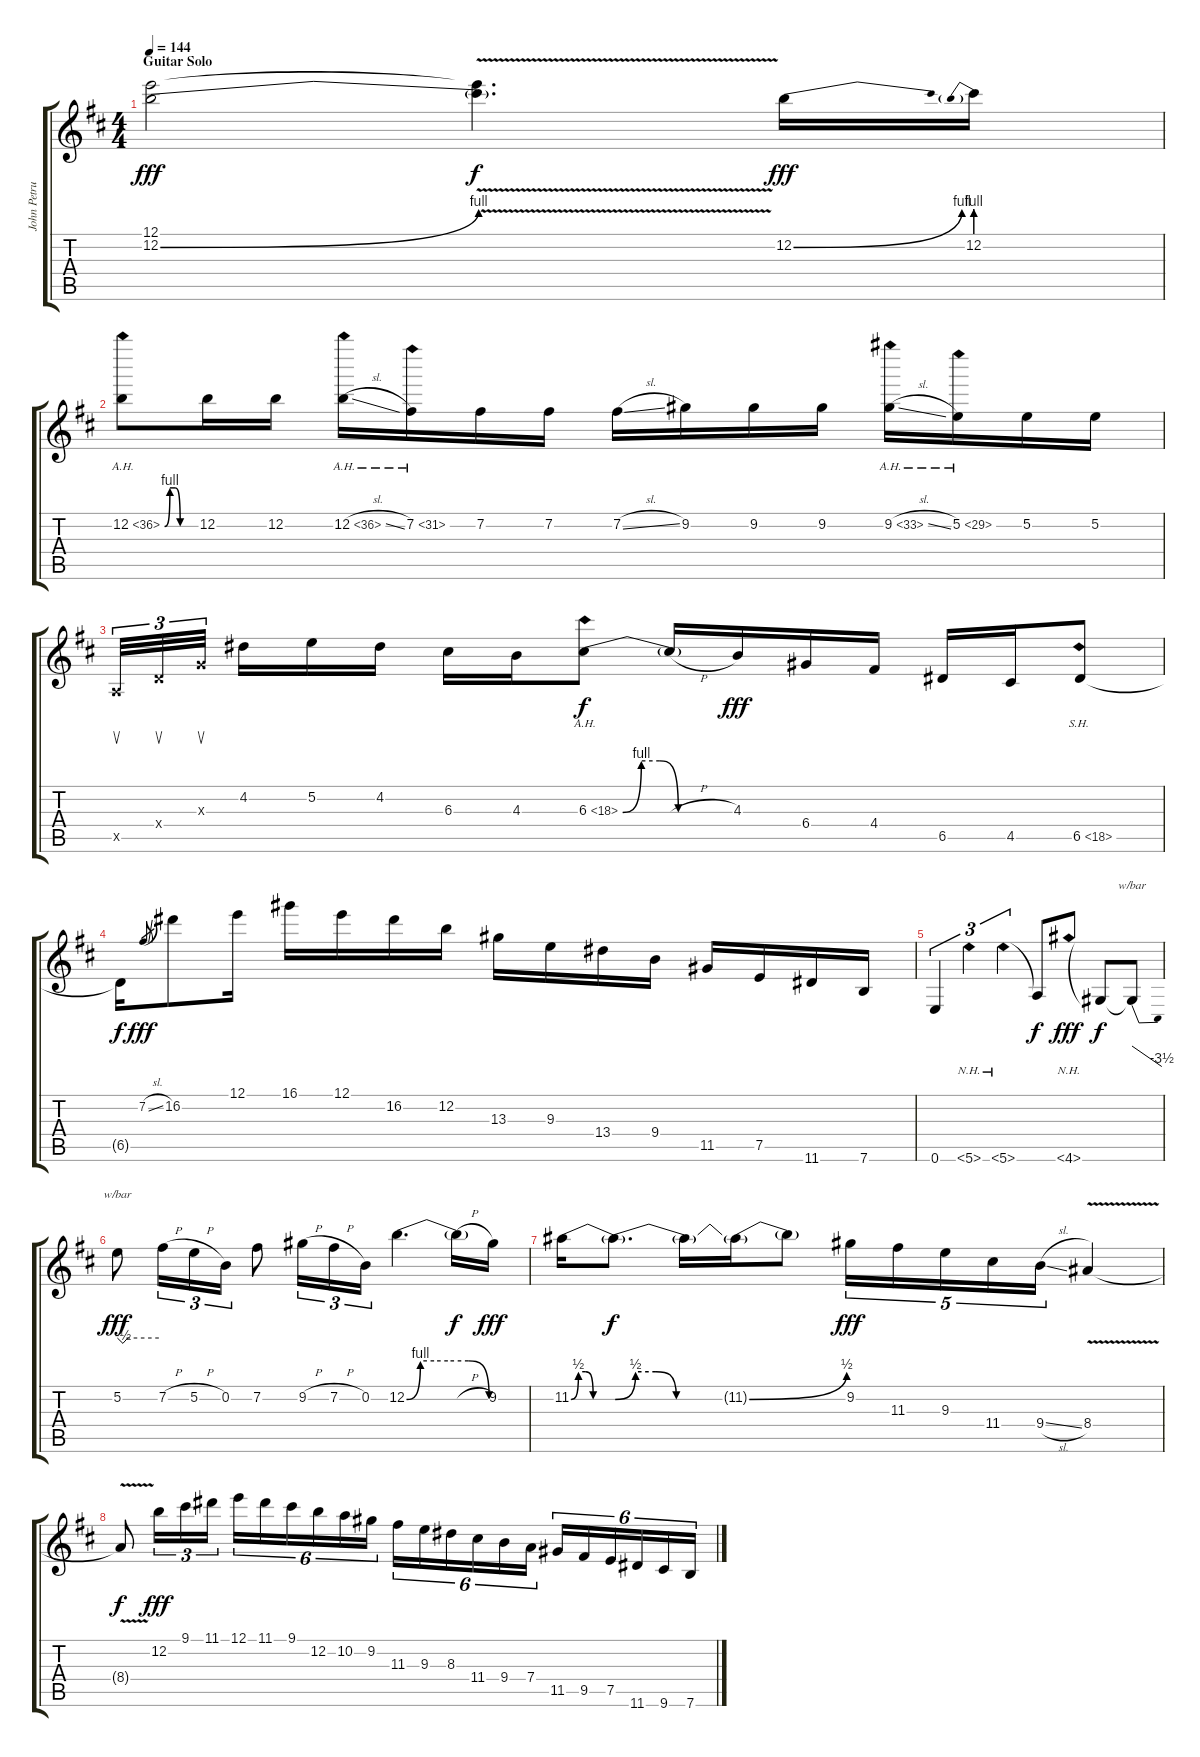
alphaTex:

\track ("John Petrucci Lead Guitar" "John Petru") {instrument distortionguitar}
\staff {score tabs}
\tuning (E4 B3 G3 D3 A2 E2) {hide}
\ts (4 4)
\section ("" "Guitar Solo")
\tempo 144
\clef g2
\ks bminor
(12.1 12.2{be (bend 0 0 60 4)}).2{dy fff instrument overdrivenguitar} (12.1{v t} 12.2{v t}).4{d dy f} 12.2{be (bend 0 0 60 4)}.16{dy fff} 12.2{be (prebend 0 4 60 4)}.16 |
12.2{be (custom 0 0 10 4 20 4 30 0 60 0) ah 24}.8 12.2.16 12.2.16 12.2{ah 24 sl}.16 7.2{ah 24}.16 7.2.16 7.2.16 7.2{sl}.16 9.2.16 9.2.16 9.2.16 9.2{ah 24 sl}.16 5.2{ah 24}.16 5.2.16 5.2.16 |
0.5{x}.32{su tu (3 2)} 0.4{x}.32{su tu (3 2)} 0.3{x}.32{su tu (3 2) beam splitsecondary} 4.2.16 5.2.16 4.2.16 6.3.16 4.3.16 6.3{be (custom 0 0 10 4 20 4 30 0 60 0) ah 12}.8{dy f} 6.3{h t}.16 4.3.16{dy fff} 6.4.16 4.4.16 6.5.16 4.5.16 6.5{sh 12}.8 |
6.5{t}.16{dy f} 7.2{sl}.8{gr dy fff} 16.2.8 12.1.16 16.1.16 12.1.16 16.2.16 12.2.16 13.3.16 9.3.16 13.4.16 9.4.16 11.5.16 7.5.16 11.6.16 7.6.16 |
0.6.4{tu (3 2)} 5.6{nh}.4{tu (3 2)} 5.6{nh}.4{tu (3 2)} 5.6{t}.8{dy f} 4.6{nh}.8{dy fff} 4.6{t}.8{dy f} 4.6{t}.8{tbe (dive default 0 0 60 -14)} |
5.2.8{tbe (custom default 0 0 8 -2 15 0 60 0) dy fff} 7.2{h}.16{tu (3 2)} 5.2{h}.16{tu (3 2)} 0.2.16{tu (3 2)} 7.2.8 9.2{h}.16{tu (3 2)} 7.2{h}.16{tu (3 2)} 0.2.16{tu (3 2)} 12.2{be (custom 0 0 10 4 20 4 30 4 45 4 60 0)}.4{d} 12.2{h t}.16{dy f} 9.2.16{dy fff} |
11.2{be (custom 0 0 10 2 20 2 30 0 60 0)}.16 11.2{be (custom 0 0 10 2 20 2 30 0 60 0) t}.8{d dy f} 11.2{t}.16 11.2{be (bend 0 0 60 2) t}.16 11.2{t}.8 9.2.16{tu (5 4) dy fff} 11.3.16{tu (5 4)} 9.3.16{tu (5 4)} 11.4.16{tu (5 4)} 9.4{sl}.16{tu (5 4)} 8.4{v}.4 |
8.4{t}.8{dy f} 12.2.16{tu (3 2) dy fff} 9.1.16{tu (3 2)} 11.1.16{tu (3 2)} 12.1.16{tu (6 4)} 11.1.16{tu (6 4)} 9.1.16{tu (6 4)} 12.2.16{tu (6 4)} 10.2.16{tu (6 4)} 9.2.16{tu (6 4)} 11.3.16{tu (6 4)} 9.3.16{tu (6 4)} 8.3.16{tu (6 4)} 11.4.16{tu (6 4)} 9.4.16{tu (6 4)} 7.4.16{tu (6 4)} 11.5.16{tu (6 4)} 9.5.16{tu (6 4)} 7.5.16{tu (6 4)} 11.6.16{tu (6 4)} 9.6.16{tu (6 4)} 7.6.16{tu (6 4)}
